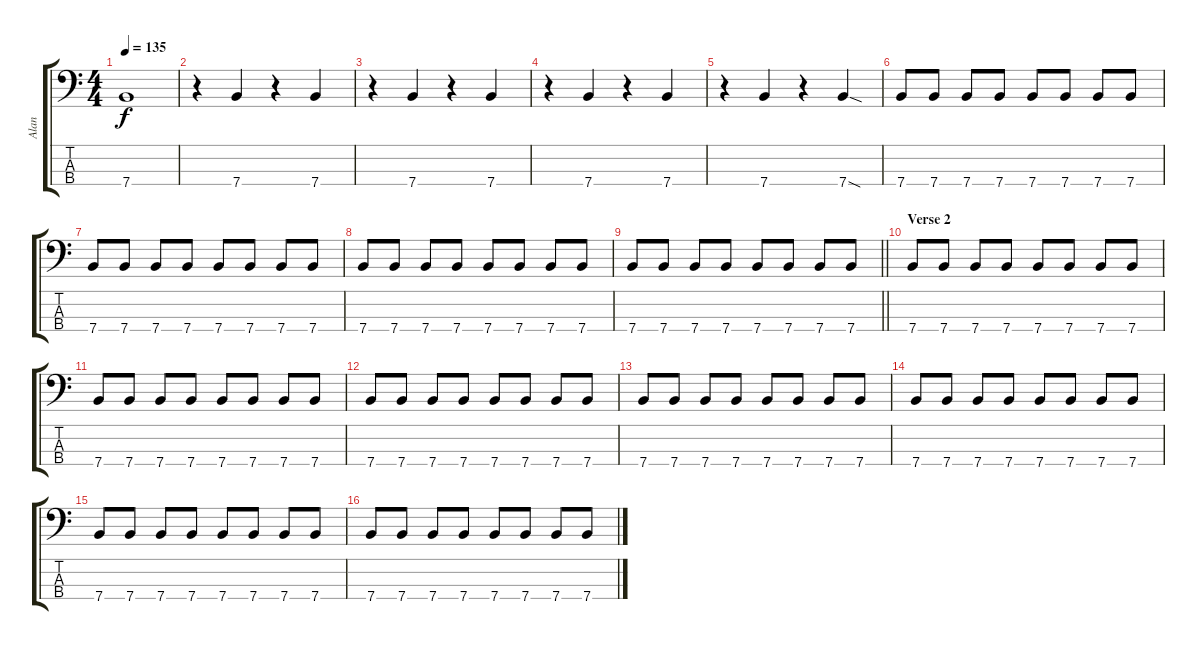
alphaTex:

\track ("Alan" "Alan") {instrument electricbasspick}
\staff {score tabs}
\tuning (G2 D2 A1 E1) {hide}
\ts (4 4)
\tempo 135
\clef f4
\ks c
7.4{t}.1{dy f} |
r.4 7.4.4 r.4 7.4.4 |
r.4 7.4.4 r.4 7.4.4 |
r.4 7.4.4 r.4 7.4.4 |
r.4 7.4.4 r.4 7.4{sod}.4 |
7.4.8 7.4.8 7.4.8 7.4.8 7.4.8 7.4.8 7.4.8 7.4.8 |
7.4.8 7.4.8 7.4.8 7.4.8 7.4.8 7.4.8 7.4.8 7.4.8 |
7.4.8 7.4.8 7.4.8 7.4.8 7.4.8 7.4.8 7.4.8 7.4.8 |
\barLineRight lightlight
7.4.8 7.4.8 7.4.8 7.4.8 7.4.8 7.4.8 7.4.8 7.4.8 |
\section ("" "Verse 2")
7.4.8 7.4.8 7.4.8 7.4.8 7.4.8 7.4.8 7.4.8 7.4.8 |
7.4.8 7.4.8 7.4.8 7.4.8 7.4.8 7.4.8 7.4.8 7.4.8 |
7.4.8 7.4.8 7.4.8 7.4.8 7.4.8 7.4.8 7.4.8 7.4.8 |
7.4.8 7.4.8 7.4.8 7.4.8 7.4.8 7.4.8 7.4.8 7.4.8 |
7.4.8 7.4.8 7.4.8 7.4.8 7.4.8 7.4.8 7.4.8 7.4.8 |
7.4.8 7.4.8 7.4.8 7.4.8 7.4.8 7.4.8 7.4.8 7.4.8 |
7.4.8 7.4.8 7.4.8 7.4.8 7.4.8 7.4.8 7.4.8 7.4.8
